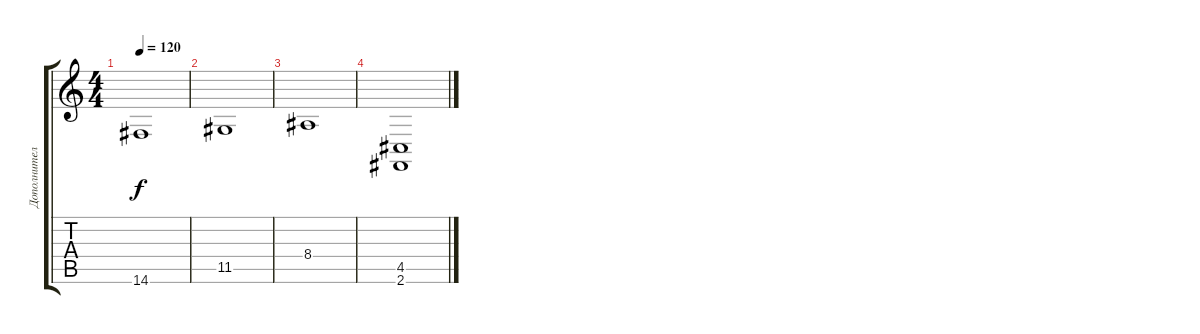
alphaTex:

\track ("Дополнительный инструмент (ситор)" "Дополнител") {instrument sitar}
\staff {score tabs}
\tuning (E4 B3 G3 D3 A2 E2) {hide}
\ts (4 4)
\tempo 120
\clef g2
\ks c
14.6.1{dy f} |
11.5.1 |
8.4.1 |
(4.5 2.6).1
